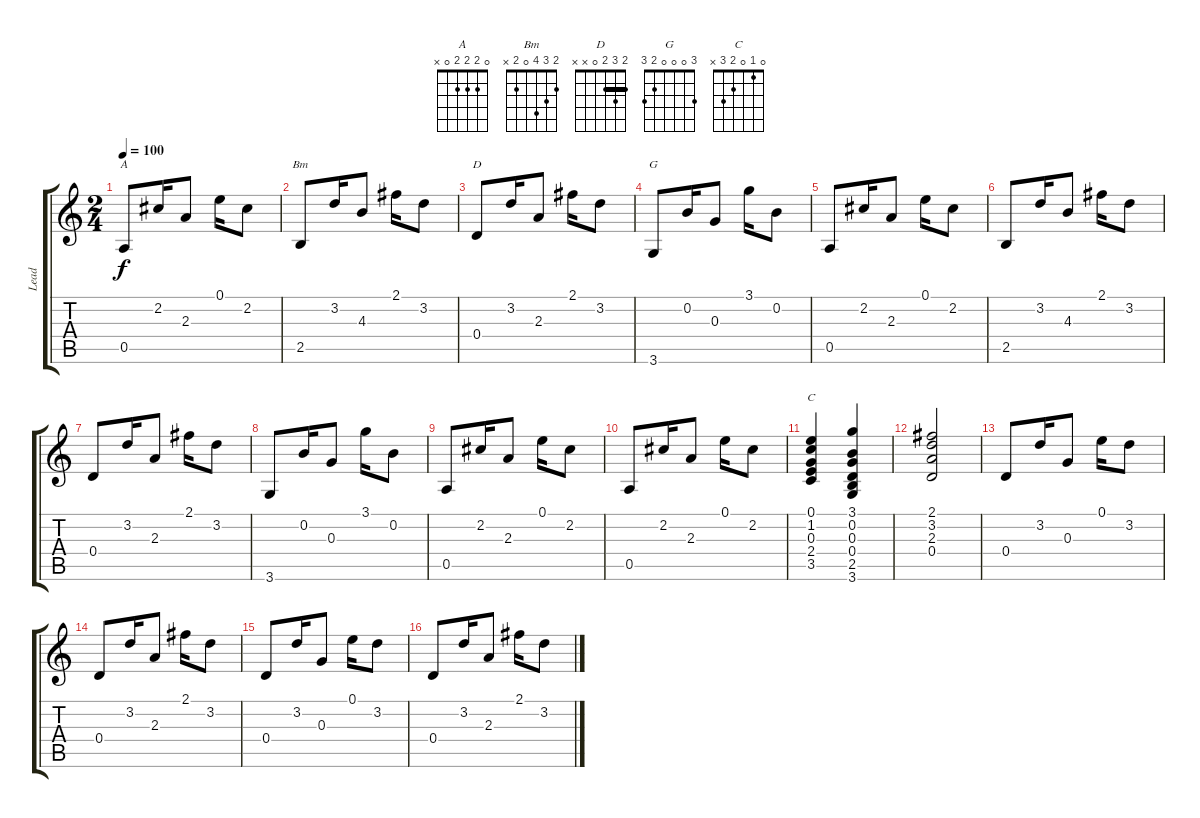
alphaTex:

\track ("Lead" "Lead") {instrument acousticguitarsteel}
\staff {score tabs}
\tuning (E4 B3 G3 D3 A2 E2) {hide}
\chord ("A" 0 2 2 2 0 x)
\chord ("Bm" 2 3 4 0 2 x)
\chord ("D" 2 3 2 0 x x) {barre 2}
\chord ("G" 3 0 0 0 2 3)
\chord ("C" 0 1 0 2 3 x)
\ts (2 4)
\tempo 100
\clef g2
\ks c
0.5.8{ch "A" dy f} 2.2.16 2.3.8 0.1.16 2.2.8 |
2.5.8{ch "Bm"} 3.2.16 4.3.8 2.1.16 3.2.8 |
0.4.8{ch "D"} 3.2.16 2.3.8 2.1.16 3.2.8 |
3.6.8{ch "G"} 0.2.16 0.3.8 3.1.16 0.2.8 |
0.5.8 2.2.16 2.3.8 0.1.16 2.2.8 |
2.5.8 3.2.16 4.3.8 2.1.16 3.2.8 |
0.4.8 3.2.16 2.3.8 2.1.16 3.2.8 |
3.6.8 0.2.16 0.3.8 3.1.16 0.2.8 |
0.5.8 2.2.16 2.3.8 0.1.16 2.2.8 |
0.5.8 2.2.16 2.3.8 0.1.16 2.2.8 |
(0.1 1.2 0.3 2.4 3.5).4{ch "C"} (3.1 0.2 0.3 0.4 2.5 3.6).4 |
(2.1 3.2 2.3 0.4).2 |
0.4.8 3.2.16 0.3.8 0.1.16 3.2.8 |
0.4.8 3.2.16 2.3.8 2.1.16 3.2.8 |
0.4.8 3.2.16 0.3.8 0.1.16 3.2.8 |
0.4.8 3.2.16 2.3.8 2.1.16 3.2.8
